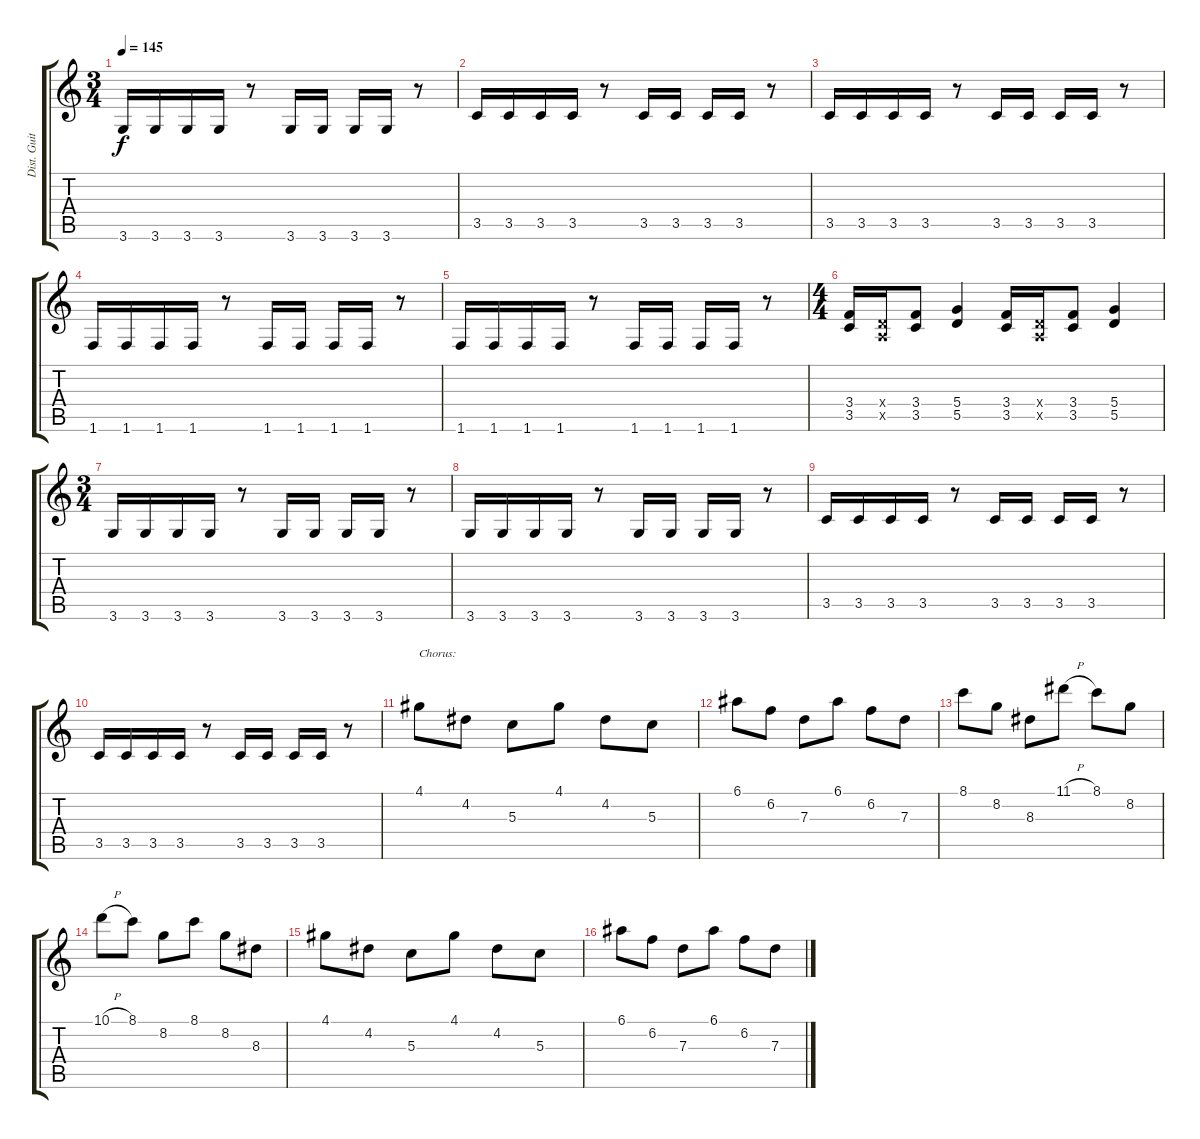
\track ("Dist. Guitar 1" "Dist. Guit") {instrument distortionguitar}
\staff {score tabs}
\tuning (E4 B3 G3 D3 A2 E2) {hide}
\ts (3 4)
\tempo 145
\clef g2
\ks c
3.6.16{dy f} 3.6.16 3.6.16 3.6.16 r.8 3.6.16 3.6.16 3.6.16 3.6.16 r.8 |
3.5.16 3.5.16 3.5.16 3.5.16 r.8 3.5.16 3.5.16 3.5.16 3.5.16 r.8 |
3.5.16 3.5.16 3.5.16 3.5.16 r.8 3.5.16 3.5.16 3.5.16 3.5.16 r.8 |
1.6.16 1.6.16 1.6.16 1.6.16 r.8 1.6.16 1.6.16 1.6.16 1.6.16 r.8 |
1.6.16 1.6.16 1.6.16 1.6.16 r.8 1.6.16 1.6.16 1.6.16 1.6.16 r.8 |
\ts (4 4)
(3.4 3.5).16 (0.4{x} 0.5{x}).16 (3.4 3.5).8 (5.4 5.5).4 (3.4 3.5).16 (0.4{x} 0.5{x}).16 (3.4 3.5).8 (5.4 5.5).4 |
\ts (3 4)
3.6.16 3.6.16 3.6.16 3.6.16 r.8 3.6.16 3.6.16 3.6.16 3.6.16 r.8 |
3.6.16 3.6.16 3.6.16 3.6.16 r.8 3.6.16 3.6.16 3.6.16 3.6.16 r.8 |
3.5.16 3.5.16 3.5.16 3.5.16 r.8 3.5.16 3.5.16 3.5.16 3.5.16 r.8 |
3.5.16 3.5.16 3.5.16 3.5.16 r.8 3.5.16 3.5.16 3.5.16 3.5.16 r.8 |
4.1.8{txt "Chorus:"} 4.2.8 5.3.8 4.1.8 4.2.8 5.3.8 |
6.1.8 6.2.8 7.3.8 6.1.8 6.2.8 7.3.8 |
8.1.8 8.2.8 8.3.8 11.1{h}.8 8.1.8 8.2.8 |
10.1{h}.8 8.1.8 8.2.8 8.1.8 8.2.8 8.3.8 |
4.1.8 4.2.8 5.3.8 4.1.8 4.2.8 5.3.8 |
6.1.8 6.2.8 7.3.8 6.1.8 6.2.8 7.3.8
